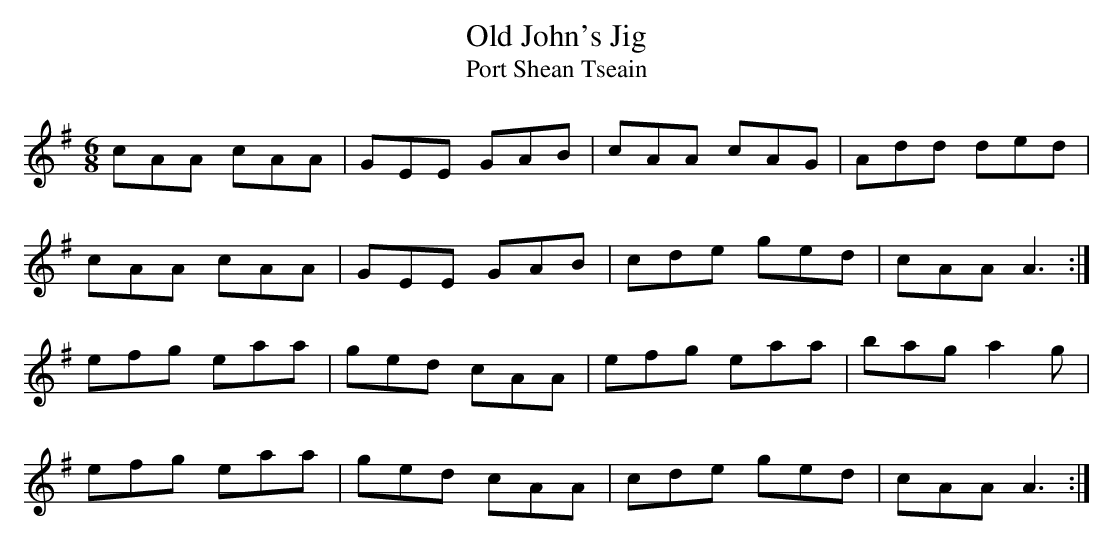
X:1
T:Old John's Jig
T:Port Shean Tseain
M:6/8
L:1/8
K:ADor
cAA cAA|GEE GAB|cAA cAG|Add ded|!
cAA cAA|GEE GAB|cde ged|cAA A3:|!
efg eaa|ged cAA|efg eaa|bag a2g|!
efg eaa|ged cAA|cde ged|cAA A3:|!
